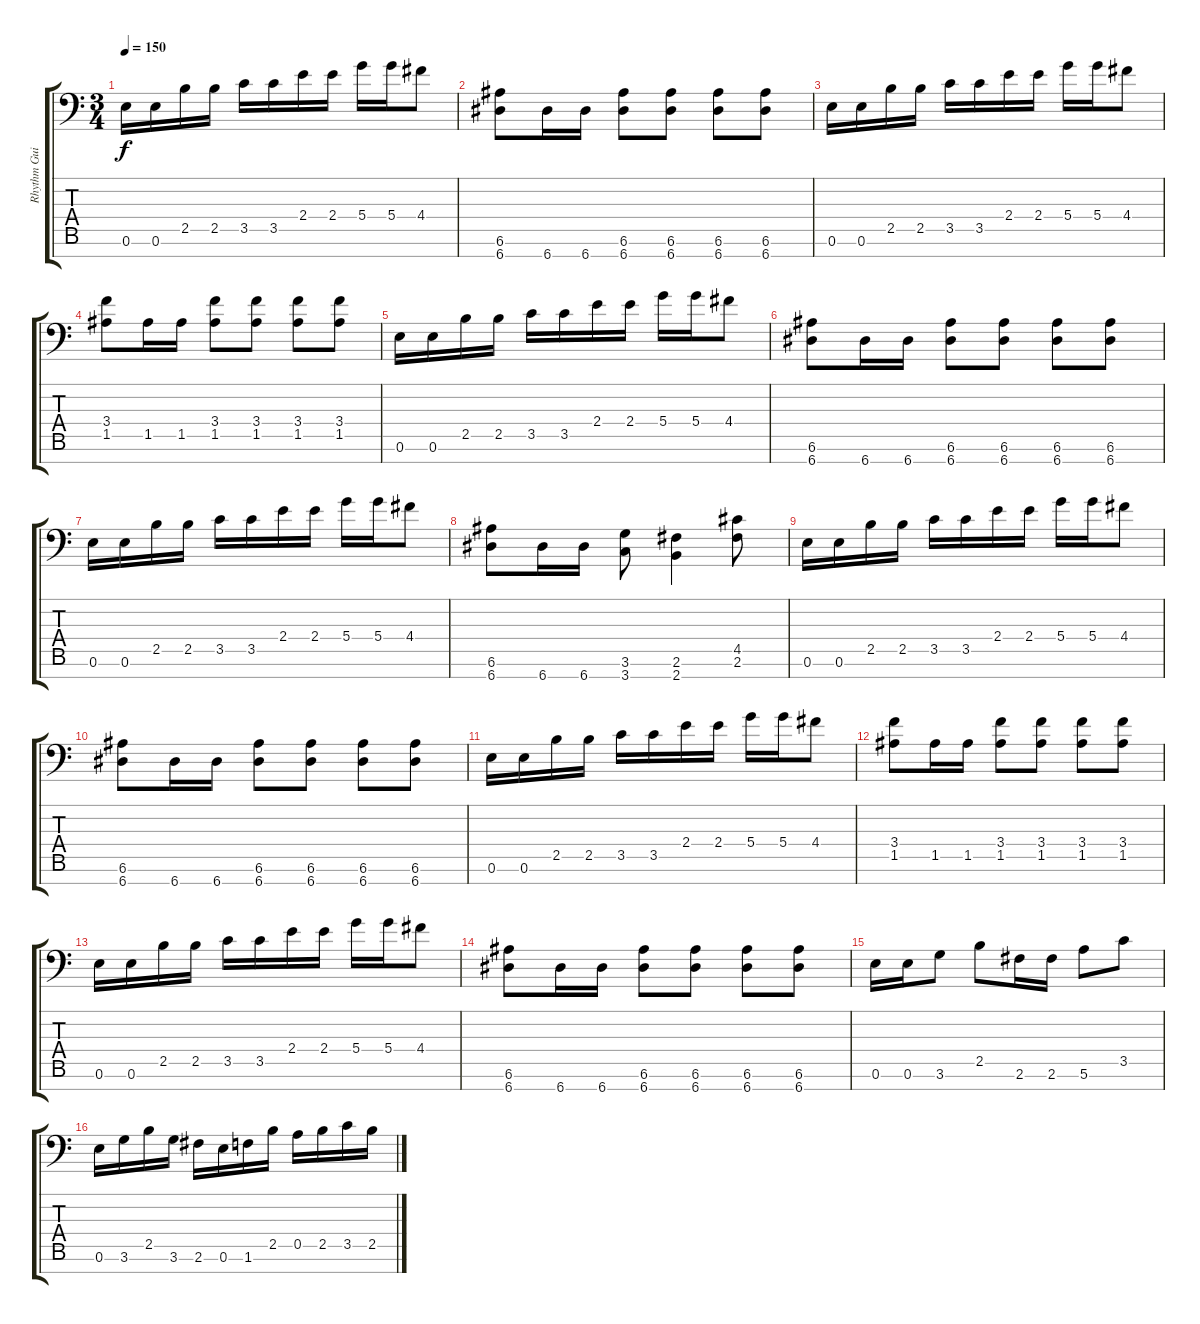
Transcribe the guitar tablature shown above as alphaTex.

\track ("Rhythm Guitar" "Rhythm Gui") {instrument distortionguitar}
\staff {score tabs}
\tuning (E4 B3 G3 D3 A2 E2 A1) {hide}
\ts (3 4)
\tempo 150
\clef f4
\ks c
0.6.16{dy f instrument distortionguitar} 0.6.16 2.5.16 2.5.16 3.5.16 3.5.16 2.4.16 2.4.16 5.4.16 5.4.16 4.4.8 |
(6.6 6.7).8 6.7.16 6.7.16 (6.6 6.7).8 (6.6 6.7).8 (6.6 6.7).8 (6.6 6.7).8 |
0.6.16 0.6.16 2.5.16 2.5.16 3.5.16 3.5.16 2.4.16 2.4.16 5.4.16 5.4.16 4.4.8 |
(3.4 1.5).8 1.5.16 1.5.16 (3.4 1.5).8 (3.4 1.5).8 (3.4 1.5).8 (3.4 1.5).8 |
0.6.16 0.6.16 2.5.16 2.5.16 3.5.16 3.5.16 2.4.16 2.4.16 5.4.16 5.4.16 4.4.8 |
(6.6 6.7).8 6.7.16 6.7.16 (6.6 6.7).8 (6.6 6.7).8 (6.6 6.7).8 (6.6 6.7).8 |
0.6.16 0.6.16 2.5.16 2.5.16 3.5.16 3.5.16 2.4.16 2.4.16 5.4.16 5.4.16 4.4.8 |
(6.6 6.7).8 6.7.16 6.7.16 (3.6 3.7).8 (2.6 2.7).4 (4.5 2.6).8 |
0.6.16 0.6.16 2.5.16 2.5.16 3.5.16 3.5.16 2.4.16 2.4.16 5.4.16 5.4.16 4.4.8 |
(6.6 6.7).8 6.7.16 6.7.16 (6.6 6.7).8 (6.6 6.7).8 (6.6 6.7).8 (6.6 6.7).8 |
0.6.16 0.6.16 2.5.16 2.5.16 3.5.16 3.5.16 2.4.16 2.4.16 5.4.16 5.4.16 4.4.8 |
(3.4 1.5).8 1.5.16 1.5.16 (3.4 1.5).8 (3.4 1.5).8 (3.4 1.5).8 (3.4 1.5).8 |
0.6.16 0.6.16 2.5.16 2.5.16 3.5.16 3.5.16 2.4.16 2.4.16 5.4.16 5.4.16 4.4.8 |
(6.6 6.7).8 6.7.16 6.7.16 (6.6 6.7).8 (6.6 6.7).8 (6.6 6.7).8 (6.6 6.7).8 |
0.6.16 0.6.16 3.6.8 2.5.8 2.6.16 2.6.16 5.6.8 3.5.8 |
0.6.16 3.6.16 2.5.16 3.6.16 2.6.16 0.6.16 1.6.16 2.5.16 0.5.16 2.5.16 3.5.16 2.5.16
